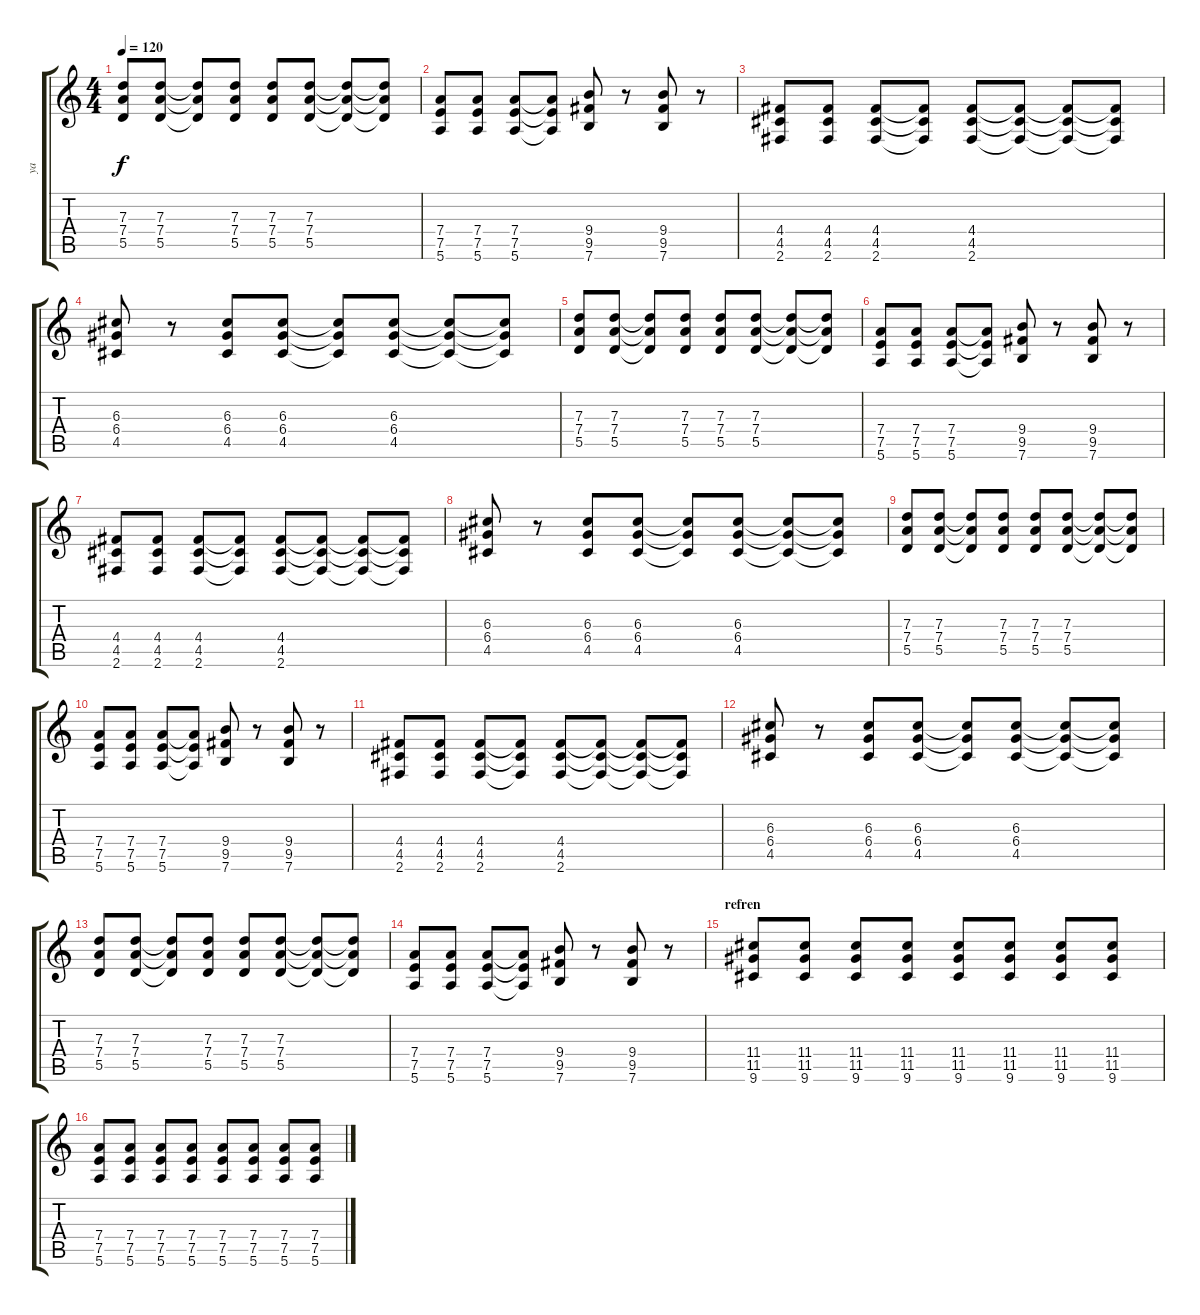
\track ("ya" "ya") {instrument acousticguitarnylon}
\staff {score tabs}
\tuning (E4 B3 G3 D3 A2 E2) {hide}
\ts (4 4)
\tempo 120
\clef g2
\ks c
(7.3 7.4 5.5).8{dy f} (7.3 7.4 5.5).8 (7.3{t} 7.4{t} 5.5{t}).8 (7.3 7.4 5.5).8 (7.3 7.4 5.5).8 (7.3 7.4 5.5).8 (7.3{t} 7.4{t} 5.5{t}).8 (7.3{t} 7.4{t} 5.5{t}).8 |
(7.4 7.5 5.6).8 (7.4 7.5 5.6).8 (7.4 7.5 5.6).8 (7.4{t} 7.5{t} 5.6{t}).8 (9.4 9.5 7.6).8 r.8 (9.4 9.5 7.6).8 r.8 |
(4.4 4.5 2.6).8 (4.4 4.5 2.6).8 (4.4 4.5 2.6).8 (4.4{t} 4.5{t} 2.6{t}).8 (4.4 4.5 2.6).8 (4.4{t} 4.5{t} 2.6{t}).8 (4.4{t} 4.5{t} 2.6{t}).8 (4.4{t} 4.5{t} 2.6{t}).8 |
(6.3 6.4 4.5).8 r.8 (6.3 6.4 4.5).8 (6.3 6.4 4.5).8 (6.3{t} 6.4{t} 4.5{t}).8 (6.3 6.4 4.5).8 (6.3{t} 6.4{t} 4.5{t}).8 (6.3{t} 6.4{t} 4.5{t}).8 |
(7.3 7.4 5.5).8 (7.3 7.4 5.5).8 (7.3{t} 7.4{t} 5.5{t}).8 (7.3 7.4 5.5).8 (7.3 7.4 5.5).8 (7.3 7.4 5.5).8 (7.3{t} 7.4{t} 5.5{t}).8 (7.3{t} 7.4{t} 5.5{t}).8 |
(7.4 7.5 5.6).8 (7.4 7.5 5.6).8 (7.4 7.5 5.6).8 (7.4{t} 7.5{t} 5.6{t}).8 (9.4 9.5 7.6).8 r.8 (9.4 9.5 7.6).8 r.8 |
(4.4 4.5 2.6).8 (4.4 4.5 2.6).8 (4.4 4.5 2.6).8 (4.4{t} 4.5{t} 2.6{t}).8 (4.4 4.5 2.6).8 (4.4{t} 4.5{t} 2.6{t}).8 (4.4{t} 4.5{t} 2.6{t}).8 (4.4{t} 4.5{t} 2.6{t}).8 |
(6.3 6.4 4.5).8 r.8 (6.3 6.4 4.5).8 (6.3 6.4 4.5).8 (6.3{t} 6.4{t} 4.5{t}).8 (6.3 6.4 4.5).8 (6.3{t} 6.4{t} 4.5{t}).8 (6.3{t} 6.4{t} 4.5{t}).8 |
(7.3 7.4 5.5).8 (7.3 7.4 5.5).8 (7.3{t} 7.4{t} 5.5{t}).8 (7.3 7.4 5.5).8 (7.3 7.4 5.5).8 (7.3 7.4 5.5).8 (7.3{t} 7.4{t} 5.5{t}).8 (7.3{t} 7.4{t} 5.5{t}).8 |
(7.4 7.5 5.6).8 (7.4 7.5 5.6).8 (7.4 7.5 5.6).8 (7.4{t} 7.5{t} 5.6{t}).8 (9.4 9.5 7.6).8 r.8 (9.4 9.5 7.6).8 r.8 |
(4.4 4.5 2.6).8 (4.4 4.5 2.6).8 (4.4 4.5 2.6).8 (4.4{t} 4.5{t} 2.6{t}).8 (4.4 4.5 2.6).8 (4.4{t} 4.5{t} 2.6{t}).8 (4.4{t} 4.5{t} 2.6{t}).8 (4.4{t} 4.5{t} 2.6{t}).8 |
(6.3 6.4 4.5).8 r.8 (6.3 6.4 4.5).8 (6.3 6.4 4.5).8 (6.3{t} 6.4{t} 4.5{t}).8 (6.3 6.4 4.5).8 (6.3{t} 6.4{t} 4.5{t}).8 (6.3{t} 6.4{t} 4.5{t}).8 |
(7.3 7.4 5.5).8 (7.3 7.4 5.5).8 (7.3{t} 7.4{t} 5.5{t}).8 (7.3 7.4 5.5).8 (7.3 7.4 5.5).8 (7.3 7.4 5.5).8 (7.3{t} 7.4{t} 5.5{t}).8 (7.3{t} 7.4{t} 5.5{t}).8 |
(7.4 7.5 5.6).8 (7.4 7.5 5.6).8 (7.4 7.5 5.6).8 (7.4{t} 7.5{t} 5.6{t}).8 (9.4 9.5 7.6).8 r.8 (9.4 9.5 7.6).8 r.8 |
\section ("" "refren")
(11.4 11.5 9.6).8 (11.4 11.5 9.6).8 (11.4 11.5 9.6).8 (11.4 11.5 9.6).8 (11.4 11.5 9.6).8 (11.4 11.5 9.6).8 (11.4 11.5 9.6).8 (11.4 11.5 9.6).8 |
(7.4 7.5 5.6).8 (7.4 7.5 5.6).8 (7.4 7.5 5.6).8 (7.4 7.5 5.6).8 (7.4 7.5 5.6).8 (7.4 7.5 5.6).8 (7.4 7.5 5.6).8 (7.4 7.5 5.6).8
